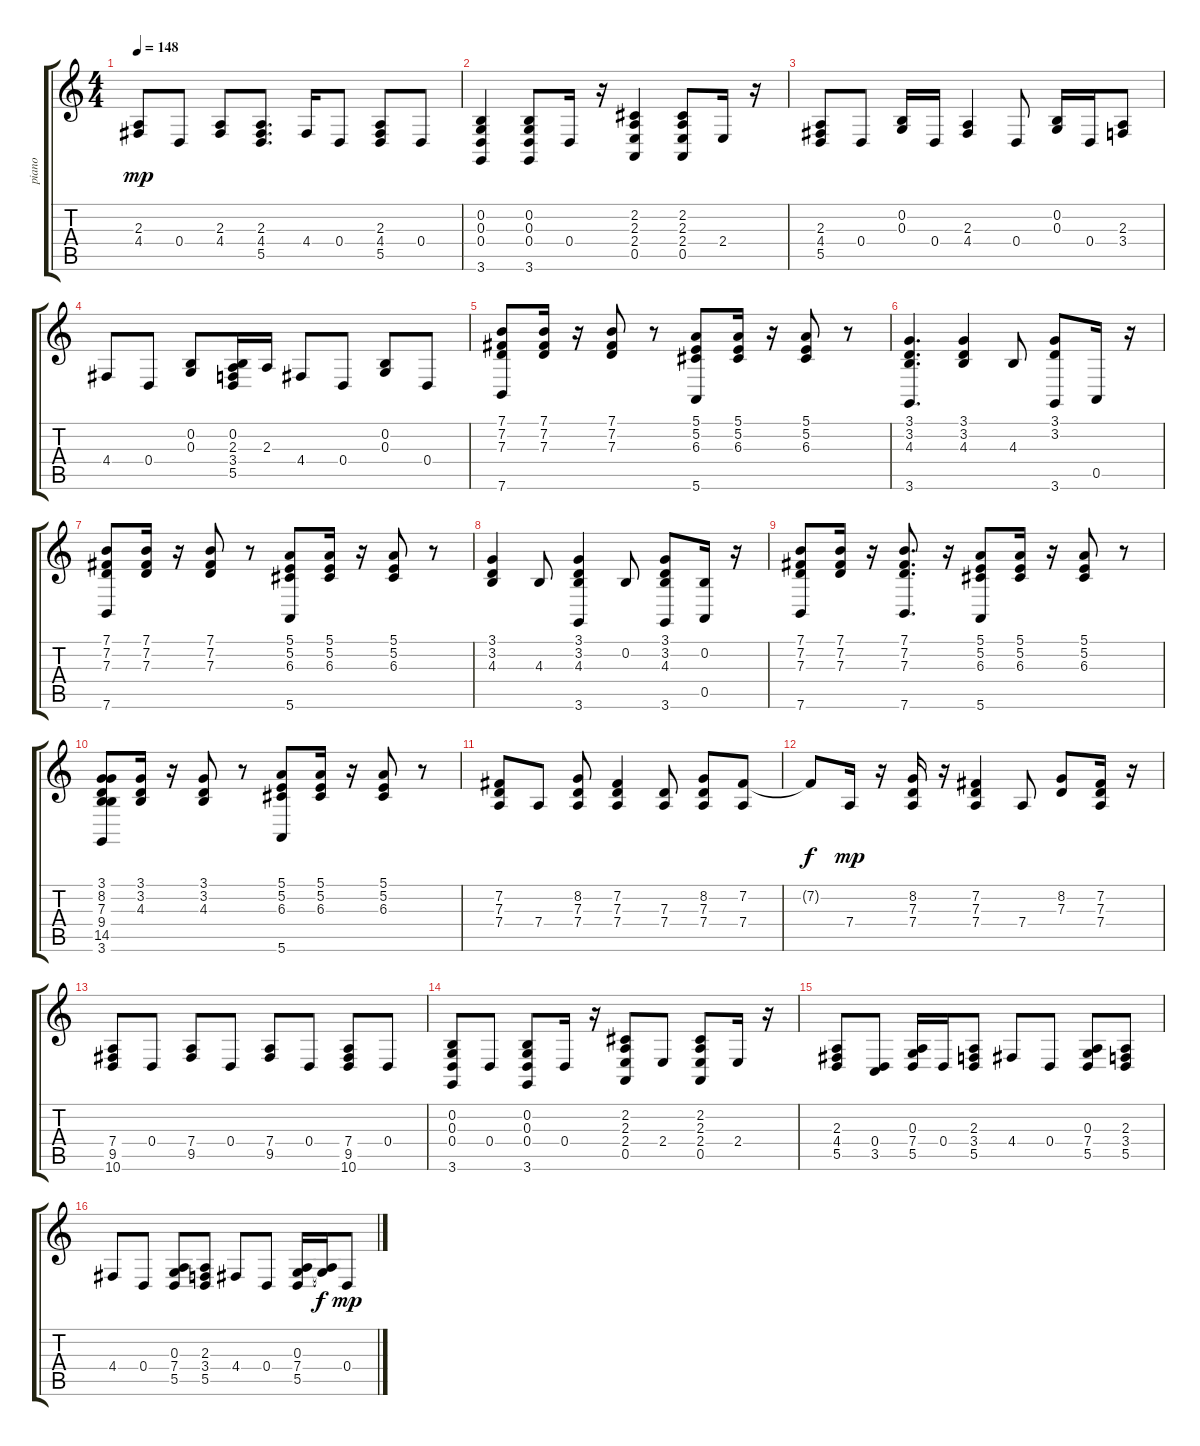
\track ("piano" "piano") {instrument honkytonkpiano}
\staff {score tabs}
\tuning (E4 B3 G3 D3 A2 E2) {hide}
\ts (4 4)
\tempo 148
\clef g2
\ks c
(2.3 4.4).8{dy mp} 0.4.8 (2.3 4.4).8 (2.3 4.4 5.5).8{d} 4.4.16 0.4.8 (2.3 4.4 5.5).8 0.4.8 |
(0.2 0.3 0.4 3.6).4 (0.2 0.3 0.4 3.6).8 0.4.16 r.16 (2.2 2.3 2.4 0.5).4 (2.2 2.3 2.4 0.5).8 2.4.16 r.16 |
(2.3 4.4 5.5).8 0.4.8 (0.2 0.3).16 0.4.16 (2.3 4.4).4 0.4.8 (0.2 0.3).16 0.4.16 (2.3 3.4).8 |
4.4.8 0.4.8 (0.2 0.3).8 (0.2 2.3 3.4 5.5).16 2.3.16 4.4.8 0.4.8 (0.2 0.3).8 0.4.8 |
(7.1 7.2 7.3 7.6).8 (7.1 7.2 7.3).16 r.16 (7.1 7.2 7.3).8 r.8 (5.1 5.2 6.3 5.6).8 (5.1 5.2 6.3).16 r.16 (5.1 5.2 6.3).8 r.8 |
(3.1 3.2 4.3 3.6).4{d} (3.1 3.2 4.3).4 4.3.8 (3.1 3.2 3.6).8 0.5.16 r.16 |
(7.1 7.2 7.3 7.6).8 (7.1 7.2 7.3).16 r.16 (7.1 7.2 7.3).8 r.8 (5.1 5.2 6.3 5.6).8 (5.1 5.2 6.3).16 r.16 (5.1 5.2 6.3).8 r.8 |
(3.1 3.2 4.3).4 4.3.8 (3.1 3.2 4.3 3.6).4 0.2.8 (3.1 3.2 4.3 3.6).8 (0.2 0.5).16 r.16 |
(7.1 7.2 7.3 7.6).8 (7.1 7.2 7.3).16 r.16 (7.1 7.2 7.3 7.6).8{d} r.16 (5.1 5.2 6.3 5.6).8 (5.1 5.2 6.3).16 r.16 (5.1 5.2 6.3).8 r.8 |
(3.1 8.2 7.3 9.4 14.5 3.6).8 (3.1 3.2 4.3).16 r.16 (3.1 3.2 4.3).8 r.8 (5.1 5.2 6.3 5.6).8 (5.1 5.2 6.3).16 r.16 (5.1 5.2 6.3).8 r.8 |
(7.2 7.3 7.4).8 7.4.8 (8.2 7.3 7.4).8 (7.2 7.3 7.4).4 (7.3 7.4).8 (8.2 7.3 7.4).8 (7.2 7.4).8 |
7.2{t}.8{dy f} 7.4.16{dy mp} r.16 (8.2 7.3 7.4).16 r.16 (7.2 7.3 7.4).4 7.4.8 (8.2 7.3).8 (7.2 7.3 7.4).16 r.16 |
(7.4 9.5 10.6).8 0.4.8 (7.4 9.5).8 0.4.8 (7.4 9.5).8 0.4.8 (7.4 9.5 10.6).8 0.4.8 |
(0.2 0.3 0.4 3.6).8 0.4.8 (0.2 0.3 0.4 3.6).8 0.4.16 r.16 (2.2 2.3 2.4 0.5).8 2.4.8 (2.2 2.3 2.4 0.5).8 2.4.16 r.16 |
(2.3 4.4 5.5).8 (0.4 3.5).8 (0.3 7.4 5.5).16 0.4.16 (2.3 3.4 5.5).8 4.4.8 0.4.8 (0.3 7.4 5.5).8 (2.3 3.4 5.5).8 |
4.4.8 0.4.8 (0.3 7.4 5.5).8 (2.3 3.4 5.5).8 4.4.8 0.4.8 (0.3 7.4 5.5).16 (0.3{t} 7.4{t}).16{dy f} 0.4.8{dy mp}
